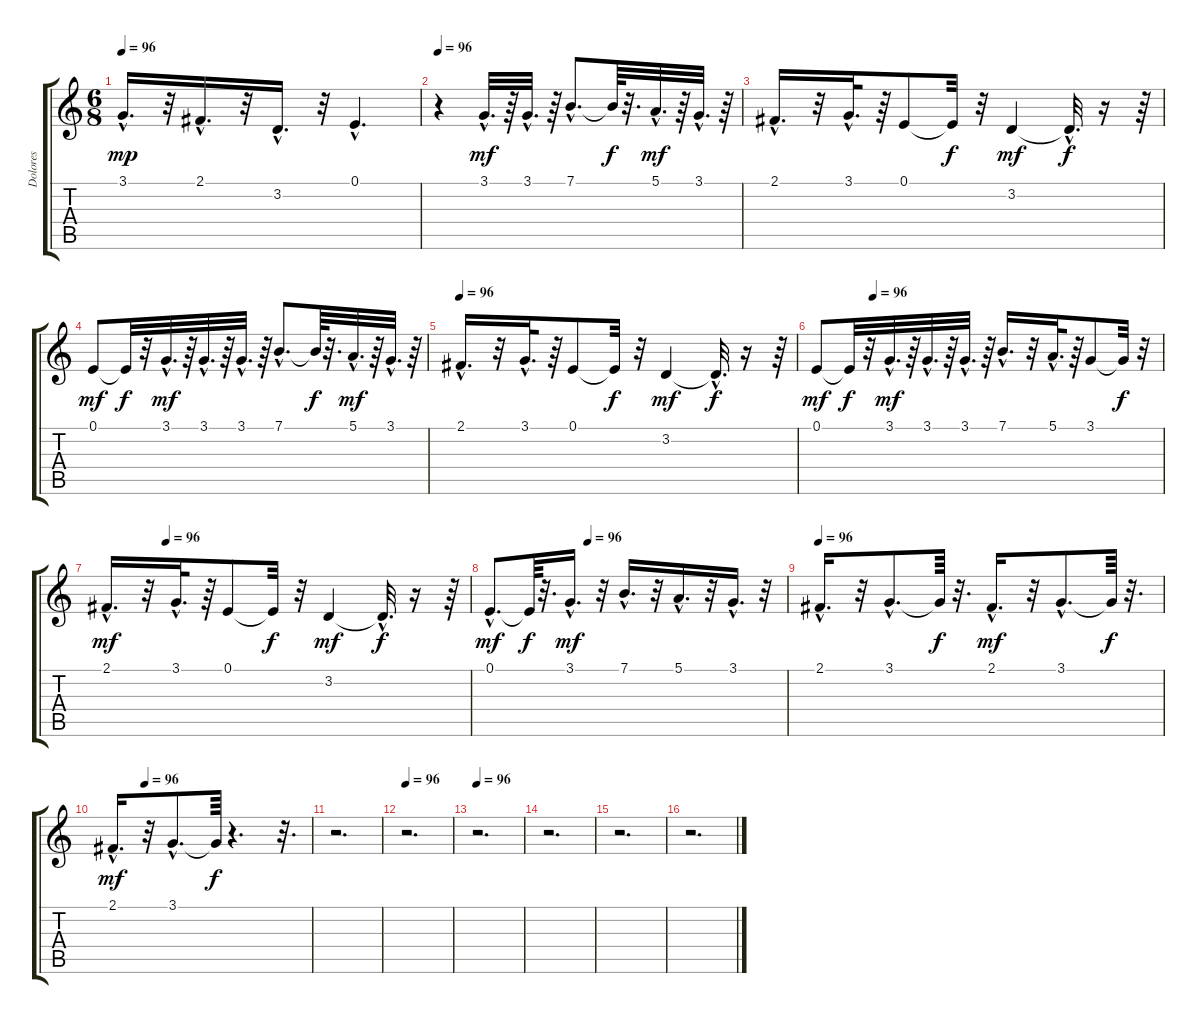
\track ("Dolores" "Dolores") {instrument panflute}
\staff {score tabs}
\tuning (E4 B3 G3 D3 A2 E2) {hide}
\ts (6 8)
\tempo 96
\clef g2
\ks c
3.1{hac}.16{d dy mp} r.32 2.1{hac}.16{d} r.32 3.2{hac}.16{d} r.32 0.1{hac}.4{d} |
\tempo 96
r.4 3.1{hac}.32{d dy mf} r.64 3.1{hac}.32{d} r.64 7.1{hac}.8{d} 7.1{t}.64{dy f} r.32{d} 5.1{hac}.32{d dy mf} r.64 3.1{hac}.32{d} r.64 |
2.1{hac}.16{d} r.32 3.1{hac}.32{d} r.64 0.1.8 0.1{t}.32{dy f} r.32 3.2.4{dy mf} 3.2{hac t}.32{d dy f} r.16 r.64 |
0.1.8{dy mf} 0.1{t}.32{dy f} r.32 3.1{hac}.32{d dy mf} r.64 3.1{hac}.32{d} r.64 3.1{hac}.32{d} r.64 7.1{hac}.8{d} 7.1{t}.64{dy f} r.32{d} 5.1{hac}.32{d dy mf} r.64 3.1{hac}.32{d} r.64 |
\tempo 96
2.1{hac}.16{d} r.32 3.1{hac}.32{d} r.64 0.1.8 0.1{t}.32{dy f} r.32 3.2.4{dy mf} 3.2{hac t}.32{d dy f} r.16 r.64 |
\tempo (96 0.16666666666666666)
0.1.8{dy mf} 0.1{t}.32{dy f} r.32 3.1{hac}.32{d dy mf} r.64 3.1{hac}.32{d} r.64 3.1{hac}.32{d} r.64 7.1{hac}.16{d} r.32 5.1{hac}.32{d} r.64 3.1.8 3.1{t}.32{dy f} r.32 |
\tempo (96 0.16666666666666666)
2.1{hac}.16{d dy mf} r.32 3.1{hac}.32{d} r.64 0.1.8 0.1{t}.32{dy f} r.32 3.2.4{dy mf} 3.2{hac t}.32{d dy f} r.16 r.64 |
\tempo (96 0.3333333333333333)
0.1{hac}.8{d dy mf} 0.1{t}.64{dy f} r.32{d} 3.1{hac}.16{d dy mf} r.32 7.1{hac}.16{d} r.32 5.1{hac}.16{d} r.32 3.1{hac}.16{d} r.32 |
\tempo 96
2.1{hac}.16{d} r.32 3.1{hac}.8{d} 3.1{t}.64{dy f} r.32{d} 2.1{hac}.16{d dy mf} r.32 3.1{hac}.8{d} 3.1{t}.64{dy f} r.32{d} |
\tempo (96 0.16666666666666666)
2.1{hac}.16{d dy mf} r.32 3.1{hac}.8{d} 3.1{t}.64{dy f} r.4{d} r.32{d} |
r.2{d} |
\tempo 96
r.2{d} |
\tempo 96
r.2{d} |
r.2{d} |
r.2{d} |
r.2{d}
